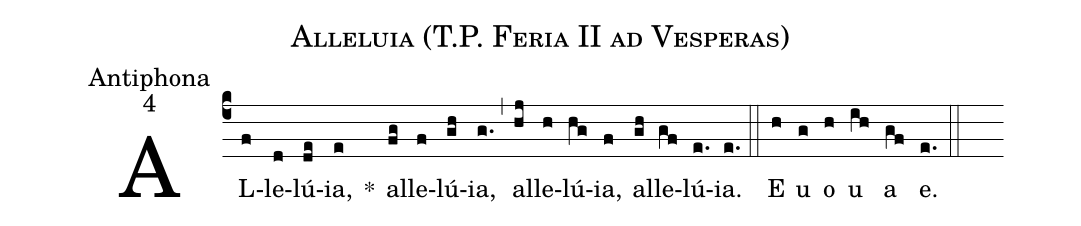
name:Alleluia (T.P. Feria II ad Vesperas) ;
office-part:Antiphona;
mode:4;
%%
(c4)AL(f)le(d)lú(de)ia,(e) *() al(fg)le(f)lú(gh)ia,(g.) (,) al(hj)le(h)lú(hg)ia,(f) al(gh)le(gf)lú(e.)ia.(e.) (::) E(h) u(g) o(h) u(ih) a(gf) e.(e.) (::)
